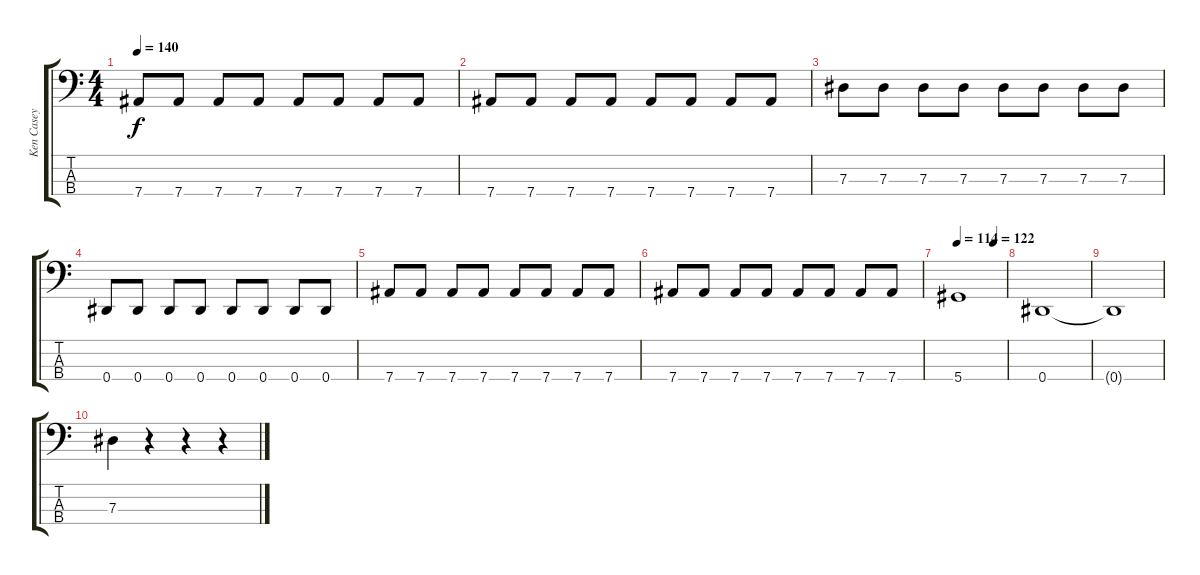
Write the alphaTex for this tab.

\track ("Ken Casey" "Ken Casey") {instrument electricbasspick}
\staff {score tabs}
\tuning (Gb2 Db2 Ab1 Eb1) {hide}
\ts (4 4)
\tempo 140
\clef f4
\ks c
7.4.8{dy f} 7.4.8 7.4.8 7.4.8 7.4.8 7.4.8 7.4.8 7.4.8 |
7.4.8 7.4.8 7.4.8 7.4.8 7.4.8 7.4.8 7.4.8 7.4.8 |
7.3.8 7.3.8 7.3.8 7.3.8 7.3.8 7.3.8 7.3.8 7.3.8 |
0.4.8 0.4.8 0.4.8 0.4.8 0.4.8 0.4.8 0.4.8 0.4.8 |
7.4.8 7.4.8 7.4.8 7.4.8 7.4.8 7.4.8 7.4.8 7.4.8 |
7.4.8 7.4.8 7.4.8 7.4.8 7.4.8 7.4.8 7.4.8 7.4.8 |
\tempo 114
\tempo (122 0.75)
5.4.1 |
0.4.1 |
0.4{t}.1 |
7.3.4 r.4 r.4 r.4
